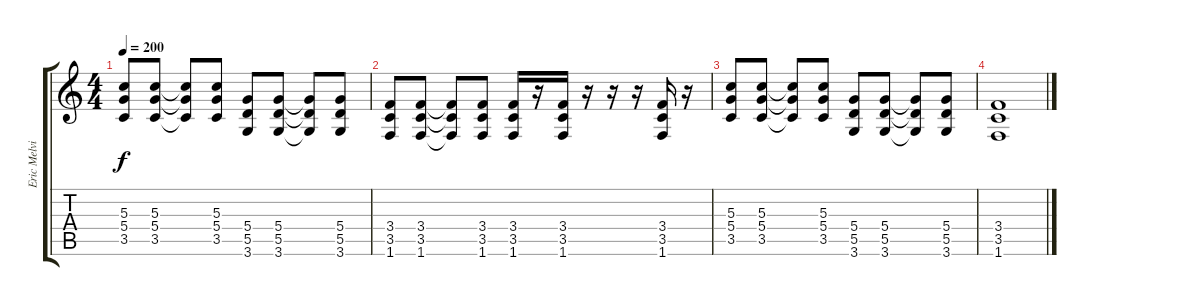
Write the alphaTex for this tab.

\track ("Eric Melvin" "Eric Melvi") {instrument distortionguitar}
\staff {score tabs}
\tuning (E4 B3 G3 D3 A2 E2) {hide}
\ts (4 4)
\tempo 200
\clef g2
\ks c
(5.3 5.4 3.5).8{dy f} (5.3 5.4 3.5).8 (5.3{t} 5.4{t} 3.5{t}).8 (5.3 5.4 3.5).8 (5.4 5.5 3.6).8 (5.4 5.5 3.6).8 (5.4{t} 5.5{t} 3.6{t}).8 (5.4 5.5 3.6).8 |
(3.4 3.5 1.6).8 (3.4 3.5 1.6).8 (3.4{t} 3.5{t} 1.6{t}).8 (3.4 3.5 1.6).8 (3.4 3.5 1.6).16{instrument electricguitarmuted} r.16 (3.4 3.5 1.6).16 r.16 r.16 r.16 (3.4 3.5 1.6).16 r.16 |
(5.3 5.4 3.5).8{instrument distortionguitar} (5.3 5.4 3.5).8 (5.3{t} 5.4{t} 3.5{t}).8 (5.3 5.4 3.5).8 (5.4 5.5 3.6).8 (5.4 5.5 3.6).8 (5.4{t} 5.5{t} 3.6{t}).8 (5.4 5.5 3.6).8 |
(3.4 3.5 1.6).1
